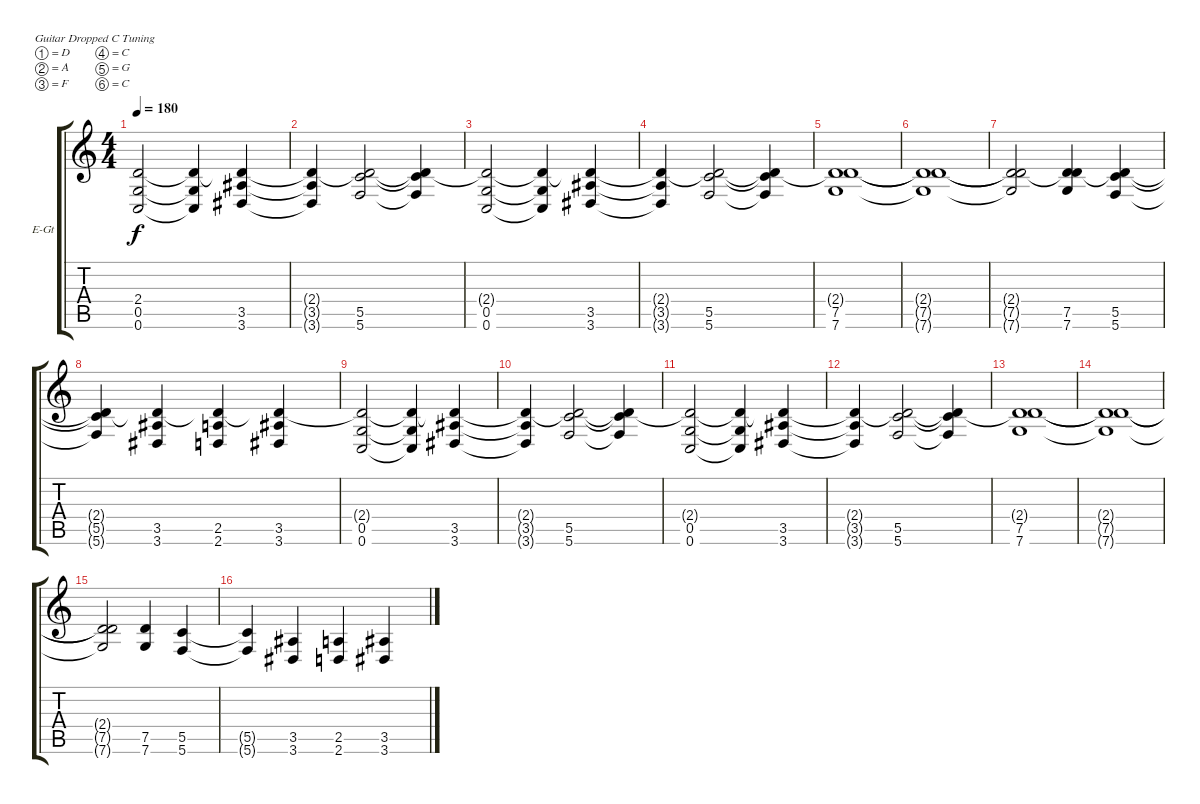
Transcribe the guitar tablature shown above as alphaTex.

\bracketExtendMode groupsimilarinstruments
\firstSystemTrackNameOrientation horizontal
\otherSystemsTrackNameOrientation horizontal
\track ("Utwór 2" "E-Gt") {instrument distortionguitar}
\staff {score tabs}
\tuning (D4 A3 F3 C3 G2 C2)
\ts (4 4)
\tempo 180
\clef g2
\ks c
(0.5 0.6 2.4{t}).2{dy f} (0.5{t} 0.6{t} 2.4{t}).4 (3.5 3.6 2.4{t}).4 |
(3.5{t} 3.6{t} 2.4{t}).4 (5.5 5.6 2.4{t}).2 (5.5{t} 5.6{t} 2.4{t}).4 |
(0.5 0.6 2.4{t}).2 (0.5{t} 0.6{t} 2.4{t}).4 (3.5 3.6 2.4{t}).4 |
(3.5{t} 3.6{t} 2.4{t}).4 (5.5 5.6 2.4{t}).2 (5.5{t} 5.6{t} 2.4{t}).4 |
(7.5 7.6 2.4{t}).1 |
(7.5{t} 7.6{t} 2.4{t}).1 |
(2.4{t} 7.5{t} 7.6{t}).2 (7.5 7.6 2.4{t}).4 (5.5 5.6 2.4{t}).4 |
(5.5{t} 5.6{t} 2.4{t}).4 (3.5 3.6 2.4{t}).4 (2.5 2.6 2.4{t}).4 (3.5 3.6 2.4{t}).4 |
(0.5 0.6 2.4{t}).2 (0.5{t} 0.6{t} 2.4{t}).4 (3.5 3.6 2.4{t}).4 |
(3.5{t} 3.6{t} 2.4{t}).4 (5.5 5.6 2.4{t}).2 (5.5{t} 5.6{t} 2.4{t}).4 |
(0.5 0.6 2.4{t}).2 (0.5{t} 0.6{t} 2.4{t}).4 (3.5 3.6 2.4{t}).4 |
(3.5{t} 3.6{t} 2.4{t}).4 (5.5 5.6 2.4{t}).2 (5.5{t} 5.6{t} 2.4{t}).4 |
(7.5 7.6 2.4{t}).1 |
(7.5{t} 7.6{t} 2.4{t}).1 |
(2.4{t} 7.5{t} 7.6{t}).2 (7.5 7.6).4 (5.5 5.6).4 |
(5.5{t} 5.6{t}).4 (3.5 3.6).4 (2.5 2.6).4 (3.5 3.6).4
